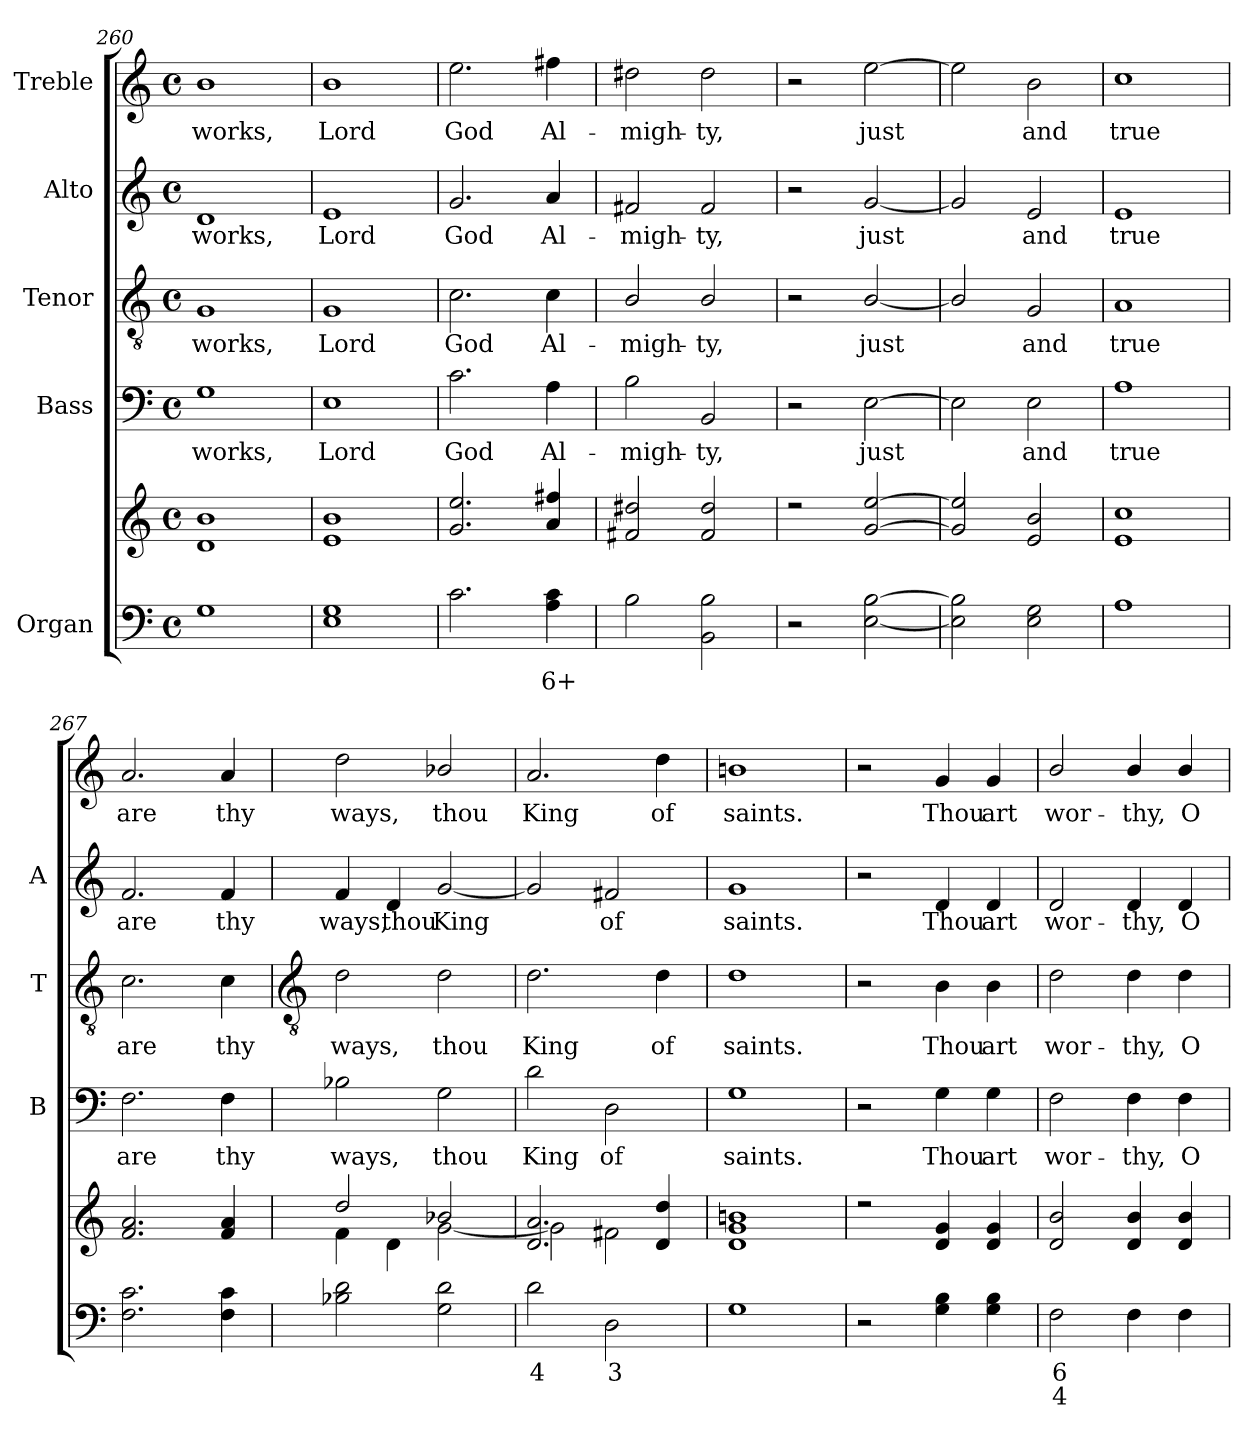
**kern	**text	**text	**kern	**kern	**text	**kern	**text	**kern	**text	**kern	**text
*part5	*part5	*part5	*part5	*part4	*part4	*part3	*part3	*part2	*part2	*part1	*part1
*staff6	*staff6	*staff6	*staff5	*staff4	*staff4	*staff3	*staff3	*staff2	*staff2	*staff1	*staff1
*I"Organ	*	*	*	*I"Bass	*	*I"Tenor	*	*I"Alto	*	*I"Treble	*
*	*	*	*	*I'B	*	*I'T	*	*I'A	*	*	*
*clefF4	*	*	*clefG2	*clefF4	*	*clefGv2	*	*clefG2	*	*clefG2	*
*k[]	*	*	*k[]	*k[]	*	*k[]	*	*k[]	*	*k[]	*
*C:	*	*	*C:	*C:	*	*C:	*	*C:	*	*C:	*
*M4/4	*	*	*M4/4	*M4/4	*	*M4/4	*	*M4/4	*	*M4/4	*
*met(c)	*	*	*met(c)	*met(c)	*	*met(c)	*	*met(c)	*	*met(c)	*
=260	=260	=260	=260	=260	=260	=260	=260	=260	=260	=260	=260
*	*	*	*^	*	*	*	*	*	*	*	*
!	!	!	!	!	!	!LO:LY:b	!	!LO:LY:b	!	!LO:LY:b	!	!LO:LY:b
1G	.	.	1d 1b	1ryy	1G	works,	1G	works,	1d	works,	1b	works,
=261	=261	=261	=261	=261	=261	=261	=261	=261	=261	=261	=261	=261
!	!	!	!	!	!	!LO:LY:b	!	!LO:LY:b	!	!LO:LY:b	!	!LO:LY:b
1E 1G	.	.	1e 1b	1ryy	1E	Lord	1G	Lord	1e	Lord	1b	Lord
=262	=262	=262	=262	=262	=262	=262	=262	=262	=262	=262	=262	=262
!	!	!	!	!	!	!LO:LY:b	!	!LO:LY:b	!	!LO:LY:b	!	!LO:LY:b
2.c	.	.	2.g 2.ee	1ryy	2.c	God	2.c	God	2.g	God	2.ee	God
!	!LO:LY:b	!	!	!	!	!LO:LY:b	!	!LO:LY:b	!	!LO:LY:b	!	!LO:LY:b
4A 4c	6+	.	4a 4ff#X	.	4A	Al-	4c	Al-	4a	Al-	4ff#X	Al-
=263	=263	=263	=263	=263	=263	=263	=263	=263	=263	=263	=263	=263
!	!	!	!	!	!	!LO:LY:b	!	!LO:LY:b	!	!LO:LY:b	!	!LO:LY:b
2B	.	.	2f#X 2dd#X	1ryy	2B	-migh-	2B/	-migh-	2f#X	-migh-	2dd#X	-migh-
!	!	!	!	!	!	!LO:LY:b	!	!LO:LY:b	!	!LO:LY:b	!	!LO:LY:b
2BB 2B	.	.	2f# 2dd#	.	2BB	-ty,	2B/	-ty,	2f#	-ty,	2dd#	-ty,
=264	=264	=264	=264	=264	=264	=264	=264	=264	=264	=264	=264	=264
2r	.	.	2r	1ryy	2r	.	2r	.	2r	.	2r	.
!	!	!	!	!	!	!LO:LY:b	!	!LO:LY:b	!	!LO:LY:b	!	!LO:LY:b
[2E [2B	.	.	[2g [2ee	.	[2E	just	[2B/	just	[2g	just	[2ee	just
=265	=265	=265	=265	=265	=265	=265	=265	=265	=265	=265	=265	=265
2E] 2B]	.	.	2g] 2ee]	1ryy	2E]	.	2B/]	.	2g]	.	2ee]	.
!	!	!	!	!	!	!LO:LY:b	!	!LO:LY:b	!	!LO:LY:b	!	!LO:LY:b
2E 2G	.	.	2e 2b	.	2E	and	2G	and	2e	and	2b	and
=266	=266	=266	=266	=266	=266	=266	=266	=266	=266	=266	=266	=266
!	!	!	!	!	!	!LO:LY:b	!	!LO:LY:b	!	!LO:LY:b	!	!LO:LY:b
1A	.	.	1e 1cc	1ryy	1A	true	1A	true	1e	true	1cc	true
=267	=267	=267	=267	=267	=267	=267	=267	=267	=267	=267	=267	=267
!	!	!	!	!	!	!LO:LY:b	!	!LO:LY:b	!	!LO:LY:b	!	!LO:LY:b
2.F 2.c	.	.	2.f 2.a	1ryy	2.F	are	2.c	are	2.f	are	2.a	are
!	!	!	!	!	!	!LO:LY:b	!	!LO:LY:b	!	!LO:LY:b	!	!LO:LY:b
4F 4c	.	.	4f 4a	.	4F	thy	4c	thy	4f	thy	4a	thy
!!LO:LB:g=z
=268	=268	=268	=268	=268	=268	=268	=268	=268	=268	=268	=268	=268
*	*	*	*	*	*	*	*clefGv2	*	*	*	*	*
!	!	!	!	!	!	!LO:LY:b	!	!LO:LY:b	!	!LO:LY:b	!	!LO:LY:b
2B-X 2d	.	.	2dd/	4f\	2B-X	ways,	2d	ways,	4f	ways,	2dd	ways,
!	!	!	!	!	!	!	!	!	!	!LO:LY:b	!	!
.	.	.	.	4d\	.	.	.	.	4d	thou	.	.
!	!	!	!	!	!	!LO:LY:b	!	!LO:LY:b	!	!LO:LY:b	!	!LO:LY:b
2G 2d	.	.	2b-X/	[2g\	2G	thou	2d	thou	[2g	King	2b-X/	thou
=269	=269	=269	=269	=269	=269	=269	=269	=269	=269	=269	=269	=269
!	!LO:LY:b	!	!	!	!	!LO:LY:b	!	!LO:LY:b	!	!	!	!LO:LY:b
2d	4	.	2.d 2.a	2g\]	2d	King	2.d	King	2g]	.	2.a	King
!	!LO:LY:b	!	!	!	!	!LO:LY:b	!	!	!	!LO:LY:b	!	!
2D	3	.	.	2f#X\	2D	of	.	.	2f#X	of	.	.
!	!	!	!	!	!	!	!	!LO:LY:b	!	!	!	!LO:LY:b
.	.	.	4d/ 4dd/	.	.	.	4d	of	.	.	4dd	of
=270	=270	=270	=270	=270	=270	=270	=270	=270	=270	=270	=270	=270
!	!	!	!	!	!	!LO:LY:b	!	!LO:LY:b	!	!LO:LY:b	!	!LO:LY:b
1G	.	.	1d 1g 1bn	1ryy	1G	saints.	1d	saints.	1g	saints.	1bn	saints.
=271	=271	=271	=271	=271	=271	=271	=271	=271	=271	=271	=271	=271
2r	.	.	2r	1ryy	2r	.	2r	.	2r	.	2r	.
!	!	!	!	!	!	!LO:LY:b	!	!LO:LY:b	!	!LO:LY:b	!	!LO:LY:b
4G 4B	.	.	4d 4g	.	4G	Thou	4B	Thou	4d	Thou	4g	Thou
!	!	!	!	!	!	!LO:LY:b	!	!LO:LY:b	!	!LO:LY:b	!	!LO:LY:b
4G 4B	.	.	4d 4g	.	4G	art	4B	art	4d	art	4g	art
=272	=272	=272	=272	=272	=272	=272	=272	=272	=272	=272	=272	=272
!	!LO:LY:b	!LO:LY:b	!	!	!	!LO:LY:b	!	!LO:LY:b	!	!LO:LY:b	!	!LO:LY:b
2F	6	4	2d/ 2b/	1ryy	2F	wor-	2d	wor-	2d	wor-	2b/	wor-
!	!	!	!	!	!	!LO:LY:b	!	!LO:LY:b	!	!LO:LY:b	!	!LO:LY:b
4F	.	.	4d/ 4b/	.	4F	-thy,	4d	-thy,	4d	-thy,	4b/	-thy,
!	!	!	!	!	!	!LO:LY:b	!	!LO:LY:b	!	!LO:LY:b	!	!LO:LY:b
4F	.	.	4d/ 4b/	.	4F	O	4d	O	4d	O	4b/	O
*	*	*	*v	*v	*	*	*	*	*	*	*	*
=	=	=	=	=	=	=	=	=	=	=	=
*-	*-	*-	*-	*-	*-	*-	*-	*-	*-	*-	*-
